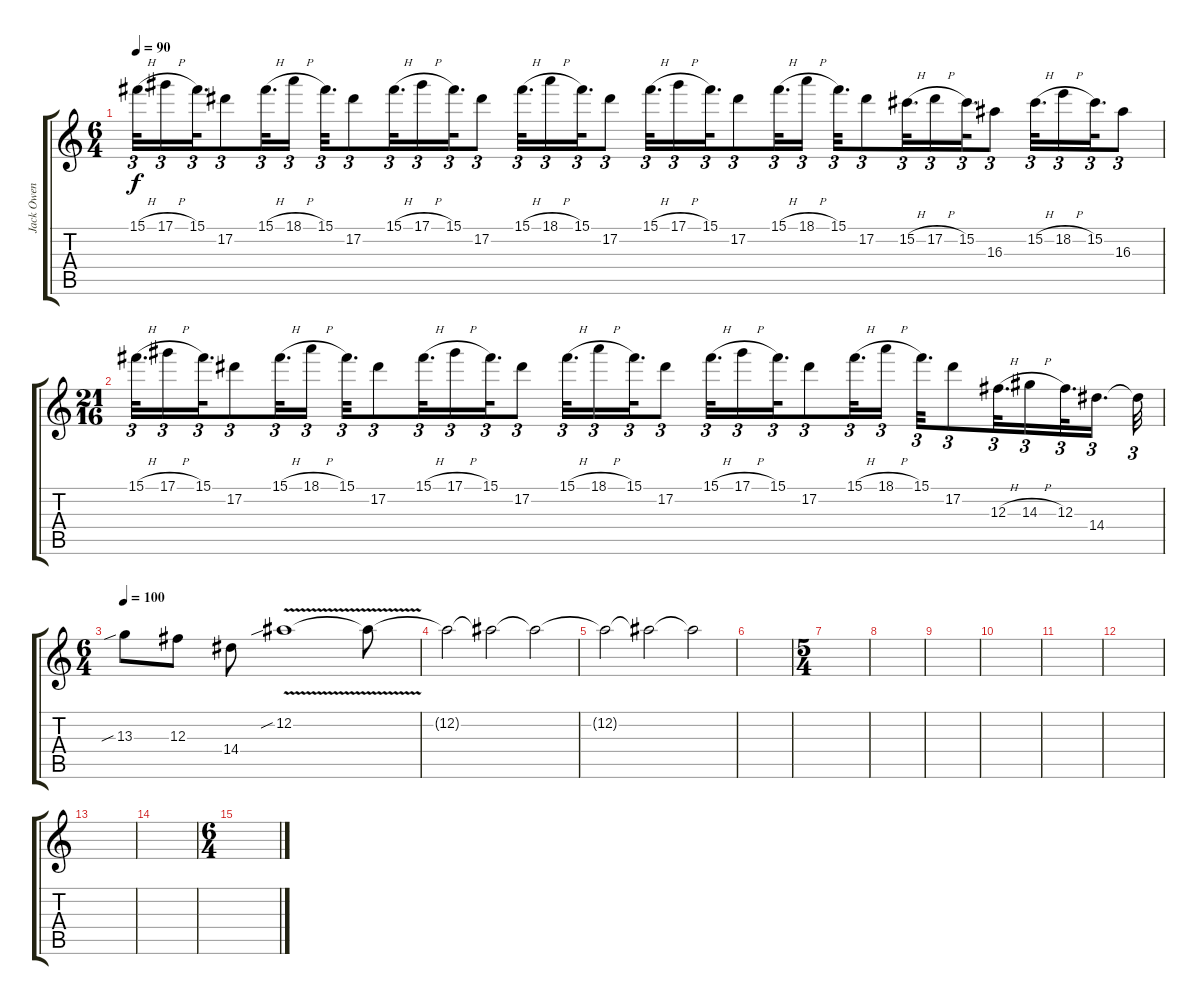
\track ("Jack Owen (Solo)" "Jack Owen ") {instrument distortionguitar}
\staff {score tabs}
\tuning (Eb4 Bb3 Gb3 Db3 Ab2 Eb2) {hide}
\ts (6 4)
\tempo 90
\clef g2
\ks c
15.1{h}.32{d tu (3 2) dy f} 17.1{h}.16{tu (3 2)} 15.1.32{d tu (3 2)} 17.2.8{tu (3 2)} 15.1{h}.32{d tu (3 2)} 18.1{h}.16{tu (3 2)} 15.1.32{d tu (3 2)} 17.2.8{tu (3 2)} 15.1{h}.32{d tu (3 2)} 17.1{h}.16{tu (3 2)} 15.1.32{d tu (3 2)} 17.2.8{tu (3 2)} 15.1{h}.32{d tu (3 2)} 18.1{h}.16{tu (3 2)} 15.1.32{d tu (3 2)} 17.2.8{tu (3 2)} 15.1{h}.32{d tu (3 2)} 17.1{h}.16{tu (3 2)} 15.1.32{d tu (3 2)} 17.2.8{tu (3 2)} 15.1{h}.32{d tu (3 2)} 18.1{h}.16{tu (3 2)} 15.1.32{d tu (3 2)} 17.2.8{tu (3 2)} 15.2{h}.32{d tu (3 2)} 17.2{h}.16{tu (3 2)} 15.2.32{d tu (3 2)} 16.3.8{tu (3 2)} 15.2{h}.32{d tu (3 2)} 18.2{h}.16{tu (3 2)} 15.2.32{d tu (3 2)} 16.3.8{tu (3 2)} |
\ts (21 16)
15.1{h}.32{d tu (3 2)} 17.1{h}.16{tu (3 2)} 15.1.32{d tu (3 2)} 17.2.8{tu (3 2)} 15.1{h}.32{d tu (3 2)} 18.1{h}.16{tu (3 2)} 15.1.32{d tu (3 2)} 17.2.8{tu (3 2)} 15.1{h}.32{d tu (3 2)} 17.1{h}.16{tu (3 2)} 15.1.32{d tu (3 2)} 17.2.8{tu (3 2)} 15.1{h}.32{d tu (3 2)} 18.1{h}.16{tu (3 2)} 15.1.32{d tu (3 2)} 17.2.8{tu (3 2)} 15.1{h}.32{d tu (3 2)} 17.1{h}.16{tu (3 2)} 15.1.32{d tu (3 2)} 17.2.8{tu (3 2)} 15.1{h}.32{d tu (3 2)} 18.1{h}.16{tu (3 2)} 15.1.32{d tu (3 2)} 17.2.8{tu (3 2)} 12.3{h}.32{d tu (3 2)} 14.3{h}.16{tu (3 2)} 12.3.32{d tu (3 2)} 14.4.16{d tu (3 2)} 14.4{t}.32{tu (3 2)} |
\ts (6 4)
\tempo 100
13.3{sib}.8 12.3.8 14.4.8 12.2{v sib}.1 12.2{t}.8 |
12.2{t}.2 12.2{t}.2 12.2{t}.2{volume 13} |
12.2{t}.2{volume 13} 12.2{t}.2{volume 10} 12.2{t}.2{volume 8} |
|
\ts (5 4)
|
|
|
|
|
|
|
|
\ts (6 4)
